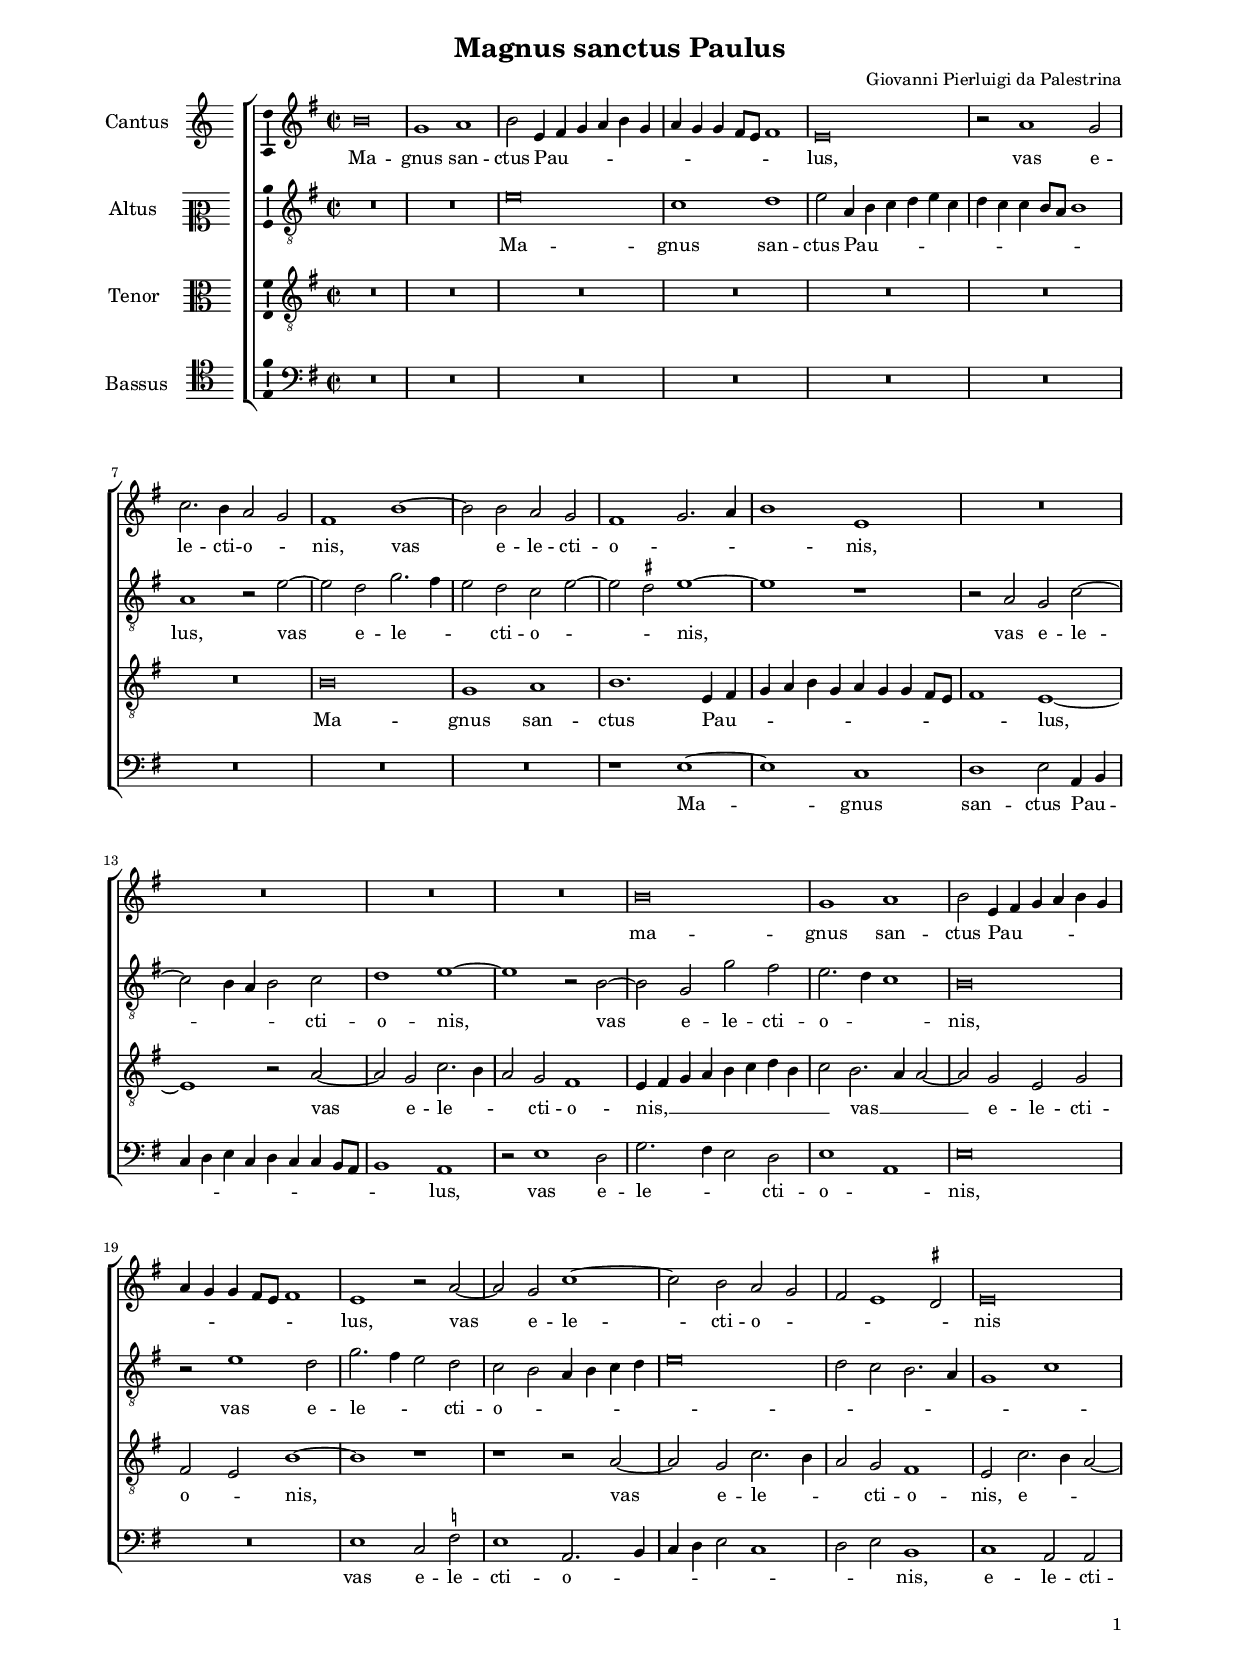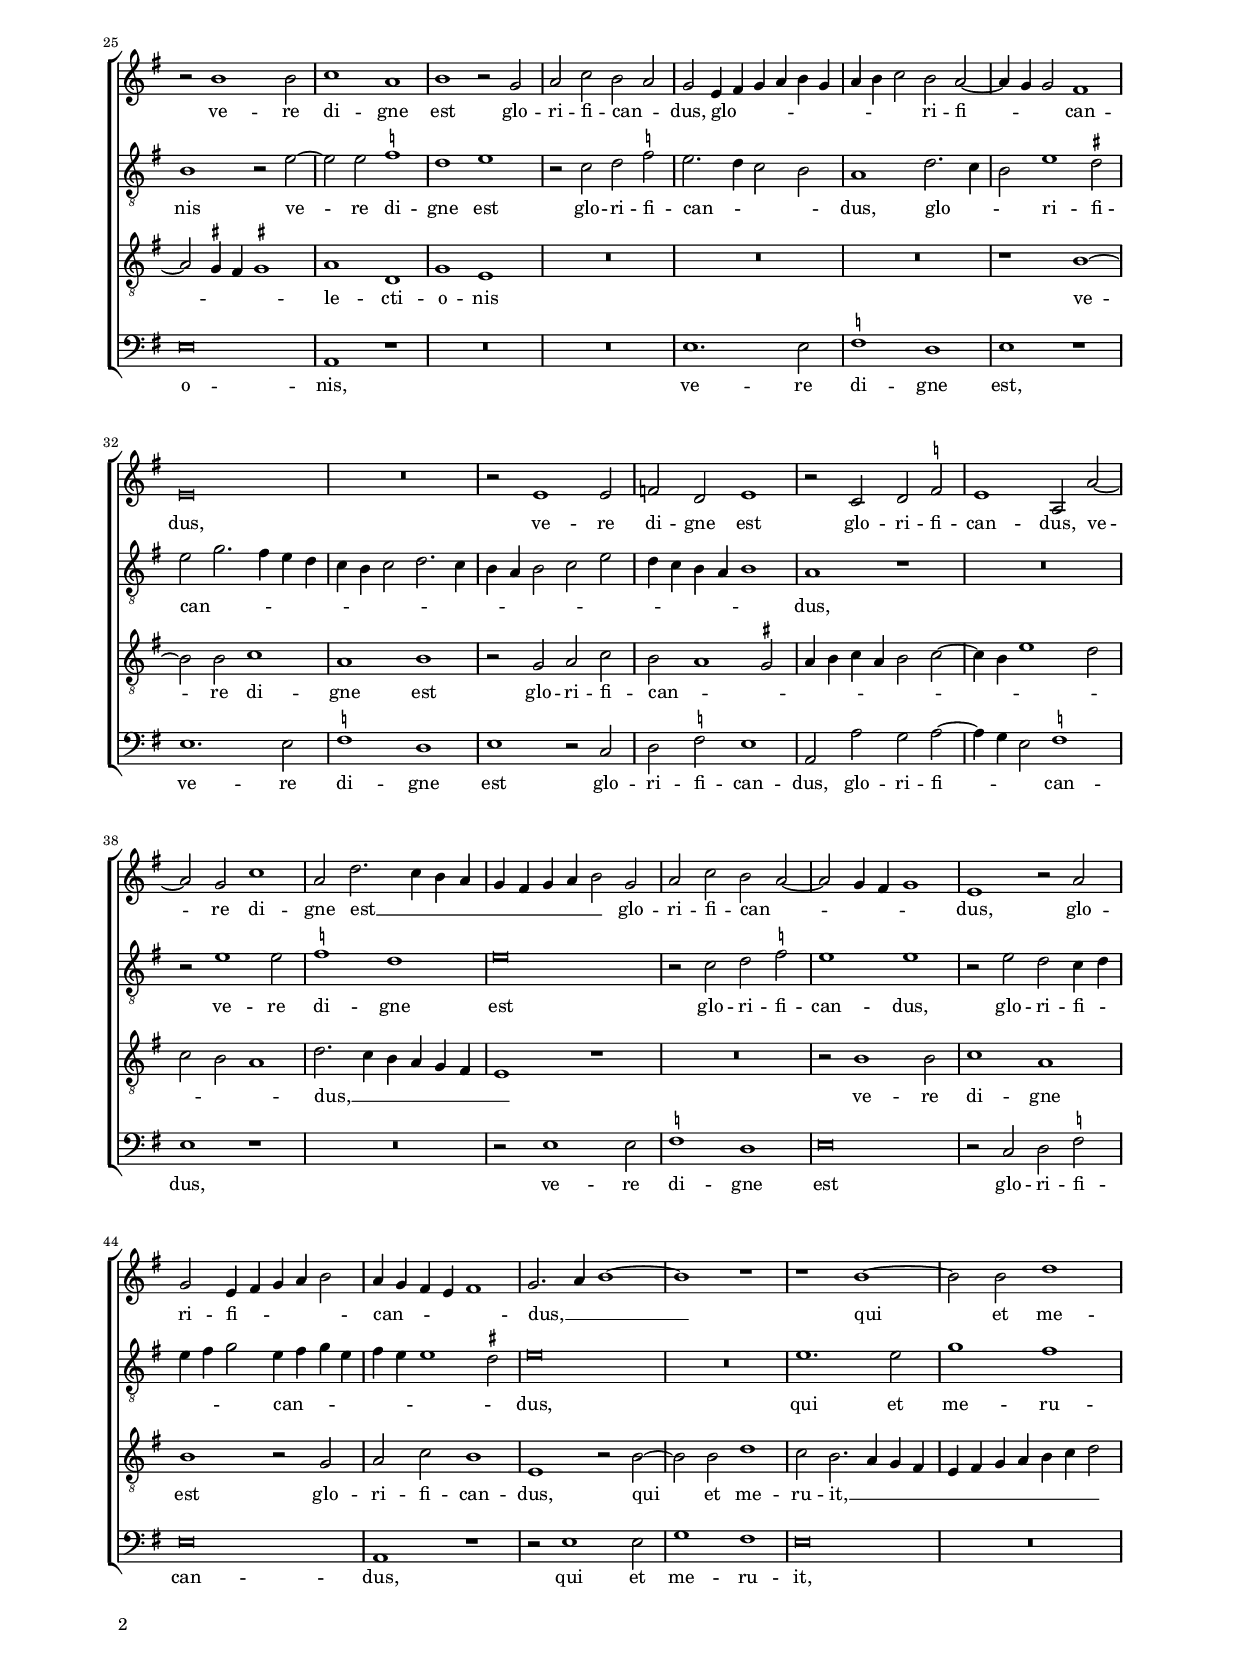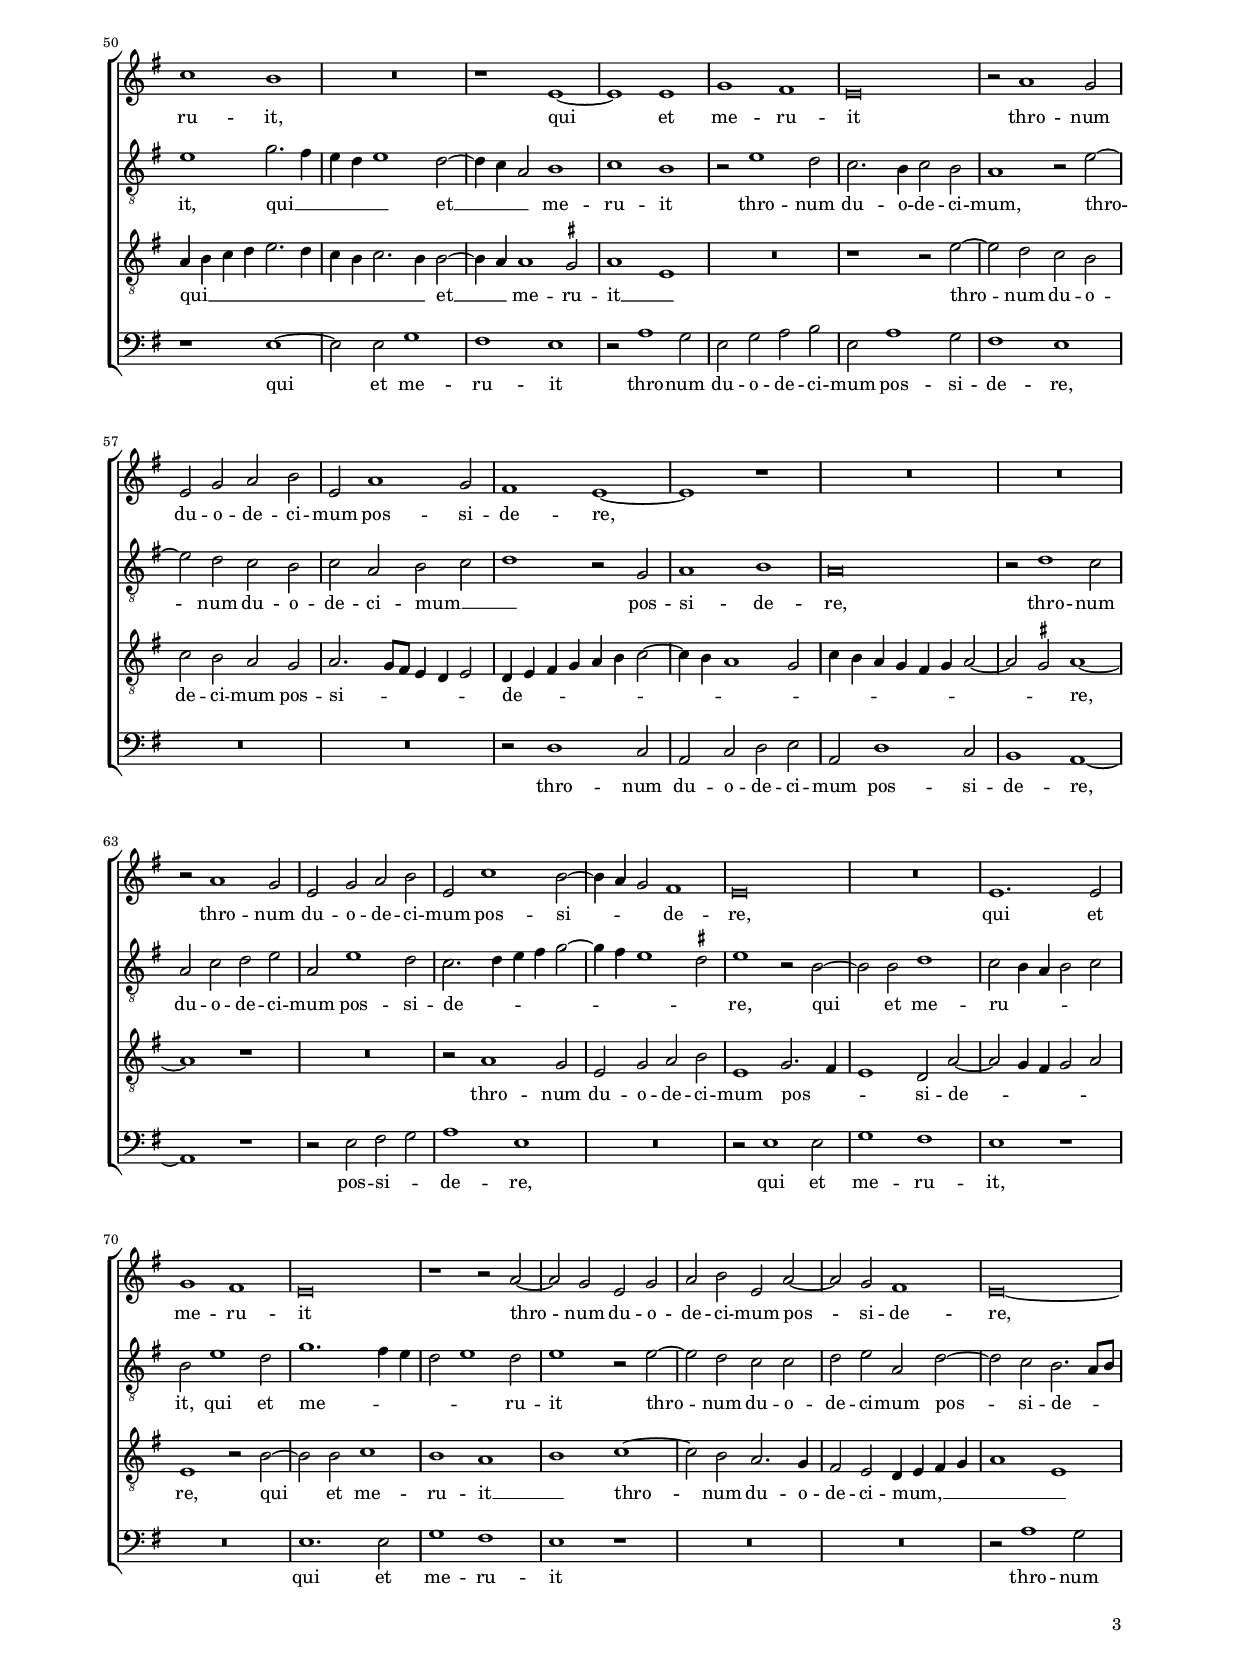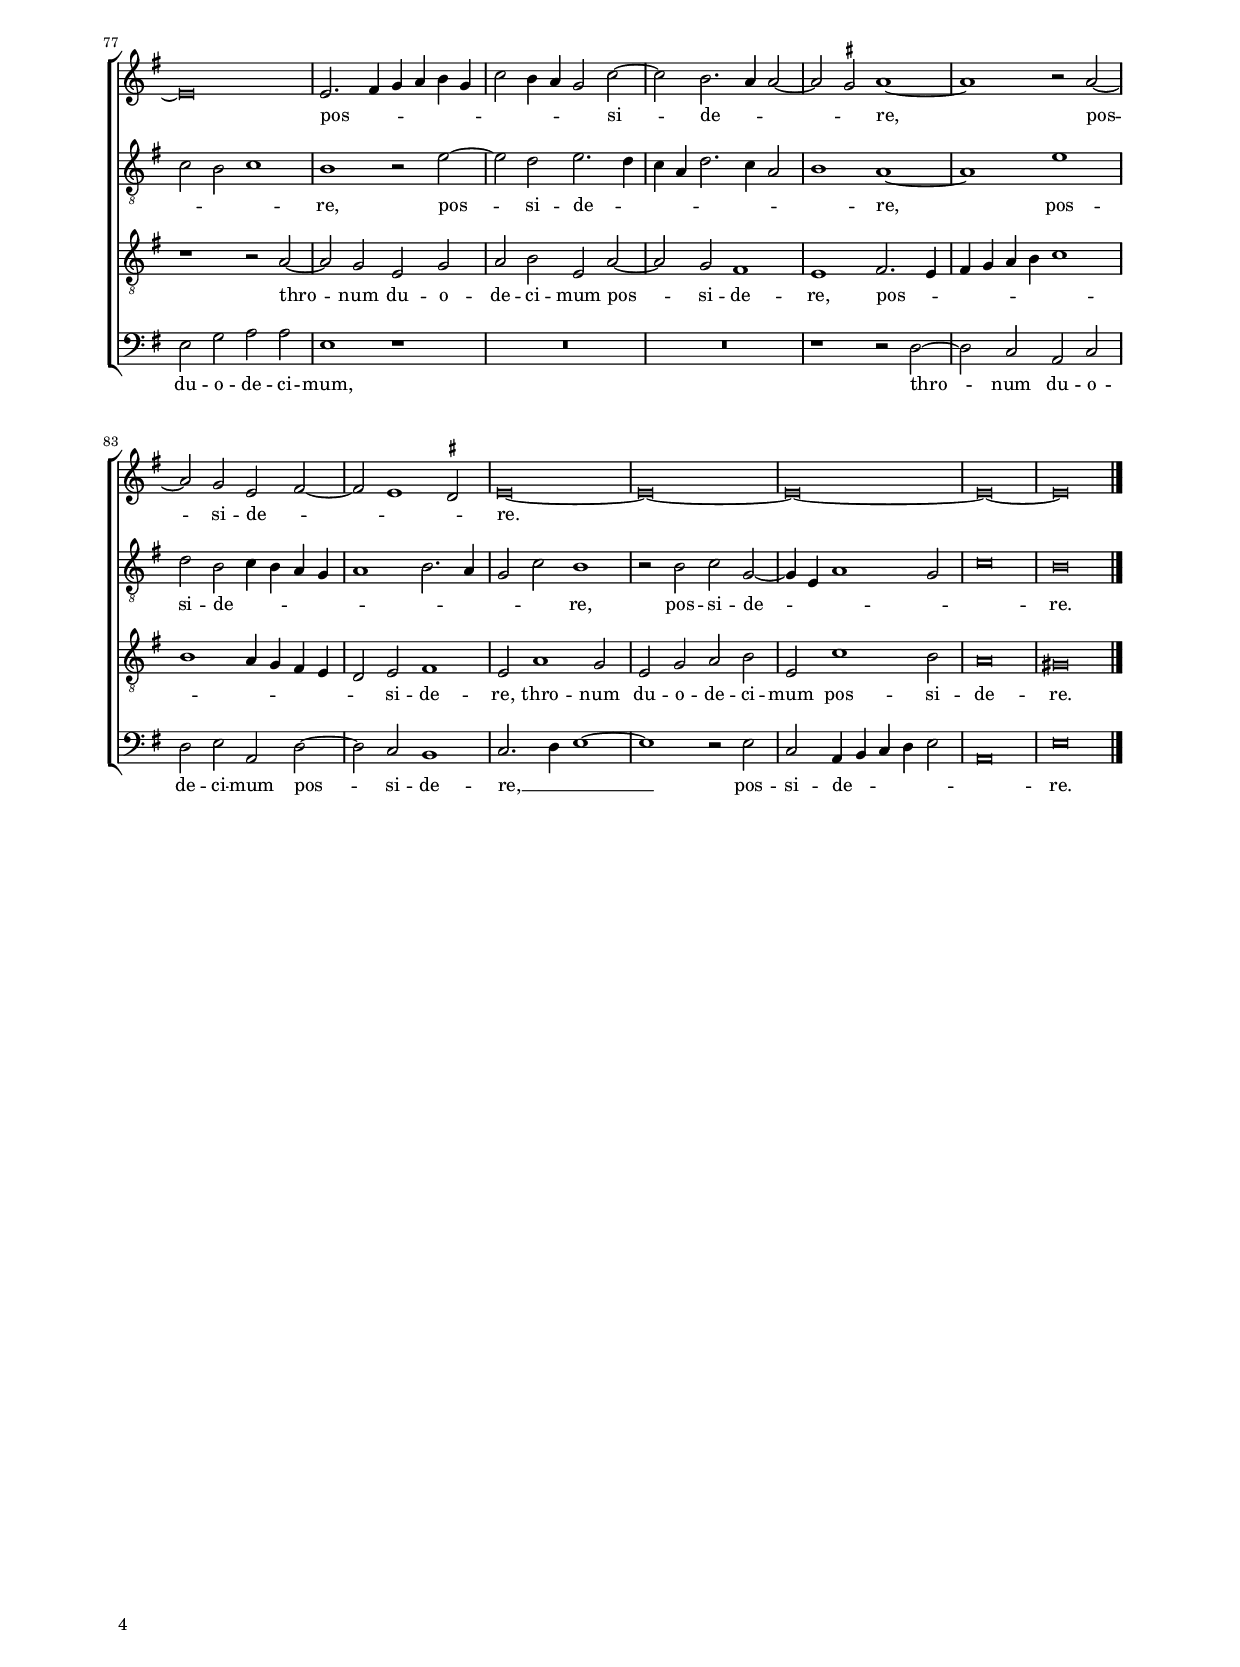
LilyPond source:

\header
{
  title="Magnus sanctus Paulus"
  composer="Giovanni Pierluigi da Palestrina"
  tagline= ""
}

\version "2.22.2"
\language deutsch
#(set-global-staff-size 15)
% #(set-default-paper-size "letter")
#(ly:set-option 'point-and-click #f)

	
global = {
    % \set Staff.autoBeaming = ##f        
	\key c \major
	\time 2/2 \set Score.measureLength = #(ly:make-moment 2/1)
    \set Score.tempoHideNote = ##t
    \tempo 2 = 90
    \skip 1*2*89 \bar "|."
	}

	ficta = { \once \set suggestAccidentals = ##t }
	
	forget = #(define-music-function (music) (ly:music?) #{
		\accidentalStyle forget
		$music
		\accidentalStyle default
		#})
	

\paper
	{
	top-margin = 1.6 \cm
	bottom-margin = 1 \cm
	left-margin = 2 \cm
	right-margin = 2 \cm
	ragged-bottom = ##f
	ragged-last-bottom = ##t
	print-page-number = ##f
	system-system-spacing = #'((basic-distance . 17) (minimum-distance . 12) (padding . 5) (strechability . 150))
    oddFooterMarkup=\markup   \fill-line { "" \fromproperty #'page:page-number-string }
    evenFooterMarkup=\markup  \fill-line { \fromproperty #'page:page-number-string "" }
    last-bottom-spacing = #'((basic-distance . 11) (minimum-distance . 7) (padding . 4))
%	systems-per-page = 3
%   page-count = 3        
%	min-systems-per-page = 3
	}


incipitcantus = \markup { \score {
	{
	\set Staff.instrumentName = \markup { \fontsize #1 "Cantus" }
	\key c \major
	\clef violin
	s4 \bar ""
	}
	\layout  {
	raggedright = ##t
	indent = 1.6 \cm
	line-width = 2.4\cm
	\context { \Staff \remove Time_signature_engraver }
	\override Staff.Clef.Y-extent = #'(0 . 0)
	}} \hspace #1 }
	
      
incipitaltus = \markup { \score {
	{
	\set Staff.instrumentName = \markup { \fontsize #1 "Altus" }
	\key c \major
	\clef mezzosoprano
	s4 \bar ""
	}
	\layout  {
	raggedright = ##t
	indent = 1.6 \cm
	line-width = 2.4\cm
	\context { \Staff \remove Time_signature_engraver }
	\override Staff.Clef.Y-extent = #'(0 . 0)
	}} \hspace #1 }


incipittenor = \markup { \score {
	{
	\set Staff.instrumentName = \markup { \fontsize #1 "Tenor" }
	\key c \major
	\clef alto
	s4 \bar ""
	}
	\layout  {
	raggedright = ##t
	indent = 1.6 \cm
	line-width = 2.4\cm
	\context { \Staff \remove Time_signature_engraver }
	\override Staff.Clef.Y-extent = #'(0 . 0)
	}} \hspace #1 }


incipitbassus = \markup { \score {
	{
	\set Staff.instrumentName = \markup { \fontsize #1 "Bassus" }
	\key c \major
	\clef tenor
	s4 \bar ""
	}
	\layout  {
	raggedright = ##t
	indent = 1.6 \cm
	line-width = 2.4\cm
	\context { \Staff \remove Time_signature_engraver }
	\override Staff.Clef.Y-extent = #'(0 . 0)
	}} \hspace #1 }


cantus =  \relative c''
	{
	e\breve
	c1 d
	e2 a,4 h c d e c
	d4 c c h8 a h1
%5
	a\breve |
	r2 d1 c2 \break \noPageBreak
	f2. e4 d2 c
	h1 e~
	e2 e d c
%10
	h1 c2. d4 |
	e1 a,
	R\breve \break \noPageBreak
	R\breve
	R\breve
%15
	R\breve |
	e'\breve
	c1 d
	e2 a,4 h c d e c \break \noPageBreak
	d4 c c h8 a h1
%20
	a1 r2 d~ |
	d2 c f1~
	f2 e d c
	h2 a1 \ficta gis2
	a\breve \pageBreak
%25
	r2 e'1 e2 |
	f1 d
	e1 r2 c
	d2 f e d
	c2 a4 h c d e c
%30
	d4 e f2 e d~ |
	d4 c c2 h1 \break \noPageBreak
	a\breve
	R\breve
	r2 a1 a2
%35
	b2 g a1 |
	r2 f g \ficta b
	a1 d,2 d'~ \break \noPageBreak
	d2 c f1
	d2 g2. f4 e d
%40
	c4 h c d e2 c |
	d2 f e d~
	d2 c4 h c1
    a1 r2 d \break \noPageBreak
	c2 a4 h c d e2
%45
	d4 c h a h1 |
	c2. d4 e1~
	e1 r
	r1 e~
    e2 e g1 \pageBreak
%50
	f1 e |
	R\breve
	r1 a,~
	a1 a
	c1 h
%55
	a\breve |
	r2 d1 c2 \break \noPageBreak
	a2 c d e
	a,2 d1 c2
	h1 a~
%60
	a1 r |
	R\breve
	R\breve \break \noPageBreak
	r2 d1 c2
	a2 c d e
%65
	a,2 f'1 e2~ |
	e4 d c2 h1
	a\breve
	R\breve
	a1. a2 \break \noPageBreak
%70
	c1 h |
	a\breve
	r1 r2 d~
	d2 c a c
	d2 e a, d~
%75
	d2 c h1 |
	a\breve~ \pageBreak
	a\breve
	a2. h4 c d e c
	f2 e4 d c2 f~
%80
	f2 e2. d4 d2~ |
	d2 \ficta cis d1~
	d1 r2 d~ \break \noPageBreak
	d2 c a h~
	h2 a1 \ficta gis2
%85
	a\breve~ |
	a\breve~
	a\breve~
	a\breve~
	a\breve |
	}


altus =  \relative c'
	{
	R\breve
	R\breve
	a'\breve
	f1 g
%5
	a2 d,4 e f g a f |
	g4 f f e8 d e1
	d1 r2 a'~
	a2 g c2. h4
	a2 g f a~
%10
	a2 \ficta gis a1~ |
	a1 r
	r2 d, c f~
	f2 e4 d e2 f
	g1 a~
%15
	a1 r2 e~ |
	e2 c c' h
	a2. g4 f1
	e\breve
	r2 a1 g2
%20
	c2. h4 a2 g |
	f2 e d4 e f g
	a\breve
	g2 f e2. d4
	c1 f
%25
	e1 r2 a~ |
	a2 a \ficta b1
	g1 a
	r2 f g \ficta b
	a2. g4 f2 e
%30
	d1 g2. f4 |
	e2 a1 \ficta gis2
	a2 c2. h4 a g
	f4 e f2 g2. f4
	e4 d e2 f a
%35
	g4 f e d e1 |
	d1 r
	R\breve
	r2 a'1 a2
	\ficta b1 g
%40
	a\breve |
	r2 f g \ficta b
	a1 a
	r2 a g f4 g
	a4 h c2 a4 h c a
%45
	h4 a a1 \ficta gis2 |
	a\breve
	R\breve
	a1. a2
	c1 h
%50
	a1 c2. h4 |
	a4 g a1 g2~
	g4 f d2 e1
	f1 e
	r2 a1 g2
%55
	f2. e4 f2 e |
	d1 r2 a'~
	a2 g f e
	f2 d e f
	g1 r2 c,
%60
	d1 e |
	d\breve
	r2 g1 f2
	d2 f g a
	d,2 a'1 g2
%65
	f2. g4 a h c2~ |
	c4 h a1 \ficta gis2
	a1 r2 e~
	e2 e g1
	f2 e4 d e2 f
%70
	e2 a1 g2 |
	c1. h4 a
	g2 a1 g2
	a1 r2 a~
	a2 g f f
%75
	g2 a d, g~ |
	g2 f e2. d8 e
	f2 e f1
	e1 r2 a~
	a2 g a2. g4
%80
	f4 d g2. f4 d2 |
	e1 d~
	d1 a'
	g2 e f4 e d c
	d1 e2. d4
%85
	c2 f e1 |
	r2 e f c~
	c4 a d1 c2
	f\breve
	e\breve |
	}


tenor =  \relative c'
	{
	R\breve
	R\breve
	R\breve
	R\breve
%5
	R\breve |
	R\breve
	R\breve
	e\breve
	c1 d
%10
	e1. a,4 h |
	c4 d e c d c c h8 a
	h1 a~
	a1 r2 d~
	d2 c f2. e4
%15
	d2 c h1 |
	a4 h c d e f g e
	f2 e2. d4 d2~
	d2 c a c
	h2 a e'1~
%20
	e1 r
	r1 r2 d~
	d2 c f2. e4
	d2 c h1
	a2 f'2. e4 d2~
%25
	d2 \ficta cis4 h \ficta cis!1 |
	d1 g,
	c1 a
	R\breve
	R\breve
%30
	R\breve |
	r1 e'~
	e2 e f1
	d1 e
	r2 c d f
%35
	e2 d1 \ficta cis2 |
	d4 e f d e2 f~
	f4 e a1 g2
	f2 e d1
	g2. f4 e d c h
%40
	a1 r |
	R\breve
	r2 e'1 e2
	f1 d
	e1 r2 c
%45
	d2 f e1 |
	a,1 r2 e'~
	e2 e g1
	f2 e2. d4 c h
	a4 h c d e f g2
%50
	d4 e f g a2. g4 |
	f4 e f2. e4 e2~
	e4 d d1 \ficta cis2
	d1 a
	R\breve
%55
	r1 r2 a'~ |
	a2 g f e
	f2 e d c
	d2. c8 h a4 g a2
	g4 a h c d e f2~
%60
	f4 e d1 c2 |
	f4 e d c h c d2~
	d2 \ficta cis d1~
	d1 r
	R\breve
%65
	r2 d1 c2 |
	a2 c d e
	a,1 c2. h4
	a1 g2 d'~
	d2 c4 h c2 d
%70
	a1 r2 e'~ |
	e2 e f1
	e1 d
	e1 f~
	f2 e d2. c4
%75
	h2 a g4 a h c |
	d1 a
	r1 r2 d~
	d2 c a c
	d2 e a, d~
%80
	d2 c h1 |
	a1 h2. a4
	h4 c d e f1
	e1 d4 c h a
	g2 a h1
%85
	a2 d1 c2 |
	a2 c d e
	a,2 f'1 e2
	d\breve
	cis\breve |        
	}


bassus  =  \relative c
	{
	R\breve
	R\breve
	R\breve
	R\breve
%5
	R\breve |
	R\breve
	R\breve
	R\breve
	R\breve
%10
	r1 a'~ |
	a1 f
	g1 a2 d,4 e
	f4 g a f g f f e8 d
	e1 d
%15
	r2 a'1 g2 |
	c2. h4 a2 g
	a1 d,
	a'\breve
	R\breve
%20
	a1 f2 \ficta b2 |
	a1 d,2. e4
	f4 g a2 f1
	g2 a e1
	f1 d2 d
%25
	a'\breve |
	d,1 r
	R\breve
	R\breve
	a'1. a2
%30
	\ficta b1 g |
	a1 r
	a1. a2
	\ficta b1 g
	a1 r2 f
%35
	g2 \ficta b a1 |
	d,2 d' c d~
	d4 c a2 \ficta b1
	a1 r
	R\breve
%40
	r2 a1 a2 |
	\ficta b1 g
	a\breve
	r2 f g \ficta b
	a\breve
%45
    d,1 r
	r2 a'1 a2
	c1 h |
	a\breve
	R\breve
%50
    r1 a~
	a2 a c1
	h1 a |
	r2 d1 c2
	a2 c d e
%55
    a,2 d1 c2
	h1 a
	R\breve |
	R\breve
	r2 g1 f2
%60
    d2 f g a
	d,2 g1 f2
	e1 d~ |
	d1 r
	r2 a' h c
%65
    d1 a
	R\breve
	r2 a1 a2 |
	c1 h
	a1 r
%70
    R\breve
	a1. a2
	c1 h |
	a1 r
	R\breve
%75
    R\breve
	r2 d1 c2
	a2 c d d |
	a1 r
	R\breve
%80
    R\breve
	r1 r2 g~
	g2 f d f |
	g2 a d, g~
	g2 f e1
%85
    f2. g4 a1~
	a1 r2 a
	f2 d4 e f g a2 |
	d,\breve
	a'\breve |
	}

lyricscantus = \lyricmode {
	Ma -- gnus san -- ctus Pau -- _ _ _ _ _ _ _ _ _ _ _ lus,
    vas e -- le -- cti -- o -- _ nis,
    vas e -- le -- cti -- o -- _ _ _ nis,
    ma -- gnus san -- ctus Pau -- _ _ _ _ _ _ _ _ _ _ _ lus,
    vas e -- le -- cti -- o -- _ _ _ _ nis
    ve -- re di -- gne est glo -- ri -- fi -- can -- _ dus,
    glo -- _ _ _ _ _ _ _ _ ri -- fi -- _ _ can -- dus,
    ve -- re di -- gne est glo -- ri -- fi -- can -- dus,
    ve -- re di -- gne est __ _ _ _ _ _ _ _ _ glo -- ri -- fi -- can -- _ _ _ _ dus,
    glo -- ri -- fi -- _ _ _ _ can -- _ _ _ _ dus, __ _ _
    qui et me -- ru -- it,
    qui et me -- ru -- it
    thro -- num du -- o -- de -- ci -- mum pos -- si -- de -- re,
    thro -- num du -- o -- de -- ci -- mum pos -- si -- _ _ de -- re,
    qui et me -- ru -- it
    thro -- num du -- o -- de -- ci -- mum pos -- si -- de -- re,
    pos -- _ _ _ _ _ _ _ _ _ si -- de -- _ _ _ re,
    pos -- si -- de -- _ _ _ re.
	}


lyricsaltus = \lyricmode {
	Ma -- gnus san -- ctus Pau -- _ _ _ _ _ _ _ _ _ _ _ lus,
    vas e -- le -- _ _ cti -- o -- _ _ nis,
    vas e -- le -- _ _ _ cti -- o -- nis,
    vas e -- le -- cti -- o -- _ _ nis,
    vas e -- le -- _ _ cti -- o -- _ _ _ _ _ _ _ _ _ _ _ _ nis
    ve -- re di -- gne est glo -- ri -- fi -- can -- _ _ _ dus,
    glo -- _ _ ri -- fi -- can -- _ _ _ _ _ _ _ _ _ _ _ _ _ _ _ _ _ _ _ dus,
    ve -- re di -- gne est glo -- ri -- fi -- can -- dus,
    glo -- ri -- fi -- _ _ _ _ can -- _ _ _ _ _ _ _ dus,
    qui et me -- ru -- it,
    qui __ _ _ _ _ et __ _ _ me -- ru -- it
    thro -- num du -- o -- de -- ci -- mum,
    thro -- num du -- o -- de -- ci -- mum __ _ _ pos -- si -- de -- re,
    thro -- num du -- o -- de -- ci -- mum pos -- si -- de -- _ _ _ _ _ _ _ re,
    qui et me -- ru -- _ _ _ _ it,
    qui et me -- _ _ _ _ ru -- it
    thro -- num du -- o -- de -- ci -- mum pos -- si -- de -- _ _ _ _ _ re,
    pos -- si -- de -- _ _ _ _ _ _ _ re,
    pos -- si -- de -- _ _ _ _ _ _ _ _ _ re,
    pos -- si -- de -- _ _ _ _ re.
	}


lyricstenor = \lyricmode {
	Ma -- gnus san -- ctus Pau -- _ _ _ _ _ _ _ _ _ _ _ lus,
    vas e -- le -- _ _ cti -- o -- nis, __ _ _ _ _ _ _ _ _
    vas __ _ _ e -- le -- cti -- o -- _ nis,
    vas e -- le -- _ _ cti -- o -- nis,
    e -- _ _ _ _ _ le -- cti -- o -- nis
    ve -- re di -- gne est glo -- ri -- fi -- can -- _ _ _ _ _ _ _ _ _ _ _ _ _ _ dus, __ _ _ _ _ _ _
    ve -- re di -- gne est glo -- ri -- fi -- can -- dus,
    qui et me -- ru -- it, __ _ _ _ _ _ _ _ _ _ _
    qui __ _ _ _ _ _ _ _ _ _ et __ _ me -- ru -- it __ _
    thro -- num du -- o -- de -- ci -- mum pos -- si -- _ _ _ _ _ de -- _ _ _ _ _ _ _ _ _ _ _ _ _ _ _ _ _ re,
    thro -- num du -- o -- de -- ci -- mum pos -- _ _ si -- de -- _ _ _ _ re,
    qui et me -- ru -- it __ _
    thro -- num du -- o -- de -- ci -- mum, __ _ _ _ _ _
    thro -- num du -- o -- de -- ci -- mum pos -- si -- de -- re,
    pos -- _ _ _ _ _ _ _ _ _ _ _ _ si -- de -- re,
    thro -- num du -- o -- de -- ci -- mum pos -- si -- de -- re.
	}


lyricsbassus = \lyricmode {
	Ma -- gnus san -- ctus Pau -- _ _ _ _ _ _ _ _ _ _ _ lus,
    vas e -- le -- _ _ cti -- o -- _ nis,
    vas e -- le -- cti -- o -- _ _ _ _ _ _ _ nis,
    e -- le -- cti -- o -- nis,
    ve -- re di -- gne est,
    ve -- re di -- gne est glo -- ri -- fi -- can -- dus,
    glo -- ri -- fi -- _ _ can -- dus,
    ve -- re di -- gne est glo -- ri -- fi -- can -- dus,
    qui et me -- ru -- it,
    qui et me -- ru -- it
    thro -- num du -- o -- de -- ci -- mum pos -- si -- de -- re,
    thro -- num du -- o -- de -- ci -- mum pos -- si -- de -- re,
    pos -- si -- _ de -- re,
    qui et me -- ru -- it,
    qui et me -- ru -- it
    thro -- num du -- o -- de -- ci -- mum,
    thro -- num du -- o -- de -- ci -- mum pos -- si -- de -- re, __ _ _
    pos -- si -- de -- _ _ _ _ _ re.
	}


\score
{  
	\transpose c g, {
	\new ChoirStaff \with { \override StaffGrouper.staff-staff-spacing.basic-distance = #12 }
	<<

	\new Staff << \global
	\new Voice="v1" {
		\set Staff.instrumentName=\incipitcantus
        %       \set Staff.instrumentName="S"
		\set Staff.midiInstrument = "reed organ"
		\clef "violin"
		\cantus }
	\new Lyrics \lyricsto "v1" {\lyricscantus }
	>>


	\new Staff << \global
	\new Voice="v2" {
		\set Staff.instrumentName=\incipitaltus
        %       \set Staff.instrumentName="A"
		\set Staff.midiInstrument = "reed organ"
        \clef "G_8"
		\altus}
	\new Lyrics \lyricsto "v2" {\lyricsaltus }
	>>


	\new Staff << \global
	\new Voice="v3" {
		\set Staff.instrumentName=\incipittenor
        %       \set Staff.instrumentName="T"
		\set Staff.midiInstrument = "reed organ"
		\clef "G_8"
		\tenor }
	\new Lyrics \lyricsto "v3" {\lyricstenor }
	>>


	\new Staff << \global
	\new Voice="v4" {
		\set Staff.instrumentName=\incipitbassus
        %       \set Staff.instrumentName="B"
		\set Staff.midiInstrument = "reed organ"
		\clef "bass" 
		\bassus }
	\new Lyrics \lyricsto "v4" {\lyricsbassus}
	>>

	>>
	} % transpose

	\layout
	{
	indent = 2.3 \cm
%	\context { \Lyrics \override VerticalAxisGroup.nonstaff-relatedstaff-spacing.padding = #2 }
%	\context { \Lyrics \override LyricText.font-size = #1 }
	\context { \Staff \override TimeSignature.break-visibility = #end-of-line-invisible }
    \context { \Staff \consists "Ambitus_engraver" }
	\context { \Score \override BarNumber.padding = #2 }
	\context { \Voice \override NoteHead.style = #'baroque }
	}

\midi
	{
	}
	
}


% EOF
